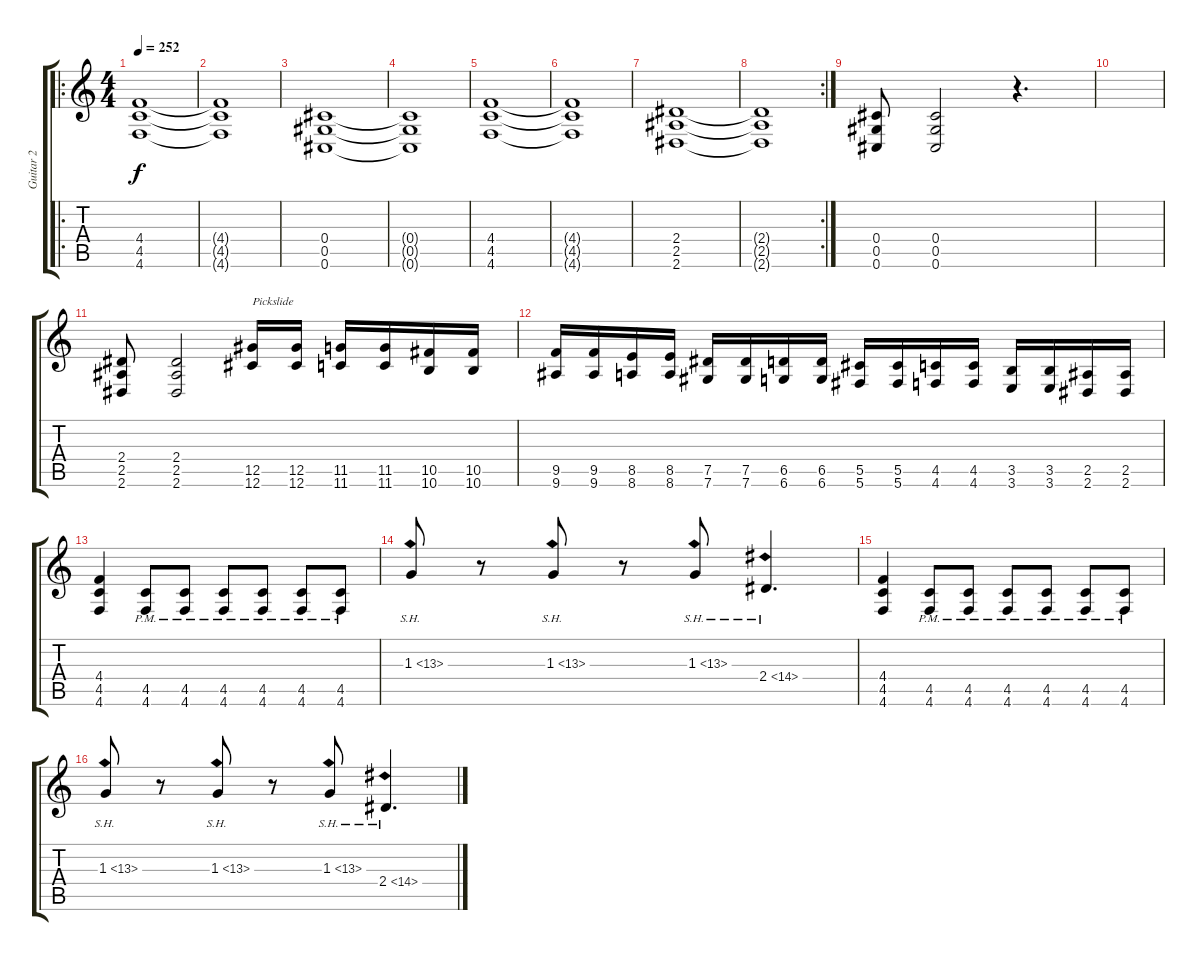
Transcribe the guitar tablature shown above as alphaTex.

\track ("Guitar 2" "Guitar 2") {instrument distortionguitar}
\staff {score tabs}
\tuning (Eb4 Bb3 Gb3 Db3 Ab2 Db2) {hide}
\ro
\ts (4 4)
\tempo 252
\clef g2
\ks c
(4.4 4.5 4.6).1{dy f instrument distortionguitar} |
(4.4{t} 4.5{t} 4.6{t}).1 |
(0.4 0.5 0.6).1 |
(0.4{t} 0.5{t} 0.6{t}).1 |
(4.4 4.5 4.6).1 |
(4.4{t} 4.5{t} 4.6{t}).1 |
(2.4 2.5 2.6).1 |
\rc 2
(2.4{t} 2.5{t} 2.6{t}).1 |
(0.4 0.5 0.6).8 (0.4 0.5 0.6).2 r.4{d} |
|
(2.4 2.5 2.6).8 (2.4 2.5 2.6).2 (12.5 12.6).16{txt "Pickslide"} (12.5 12.6).16 (11.5 11.6).16 (11.5 11.6).16 (10.5 10.6).16 (10.5 10.6).16 |
(9.5 9.6).16 (9.5 9.6).16 (8.5 8.6).16 (8.5 8.6).16 (7.5 7.6).16 (7.5 7.6).16 (6.5 6.6).16 (6.5 6.6).16 (5.5 5.6).16 (5.5 5.6).16 (4.5 4.6).16 (4.5 4.6).16 (3.5 3.6).16 (3.5 3.6).16 (2.5 2.6).16 (2.5 2.6).16 |
(4.4 4.5 4.6).4 (4.5{pm} 4.6{pm}).8 (4.5{pm} 4.6{pm}).8 (4.5{pm} 4.6{pm}).8 (4.5{pm} 4.6{pm}).8 (4.5{pm} 4.6{pm}).8 (4.5{pm} 4.6{pm}).8 |
1.3{sh 12}.8 r.8 1.3{sh 12}.8 r.8 1.3{sh 12}.8 2.4{sh 12}.4{d} |
(4.4 4.5 4.6).4 (4.5{pm} 4.6{pm}).8 (4.5{pm} 4.6{pm}).8 (4.5{pm} 4.6{pm}).8 (4.5{pm} 4.6{pm}).8 (4.5{pm} 4.6{pm}).8 (4.5{pm} 4.6{pm}).8 |
1.3{sh 12}.8 r.8 1.3{sh 12}.8 r.8 1.3{sh 12}.8 2.4{sh 12}.4{d}
